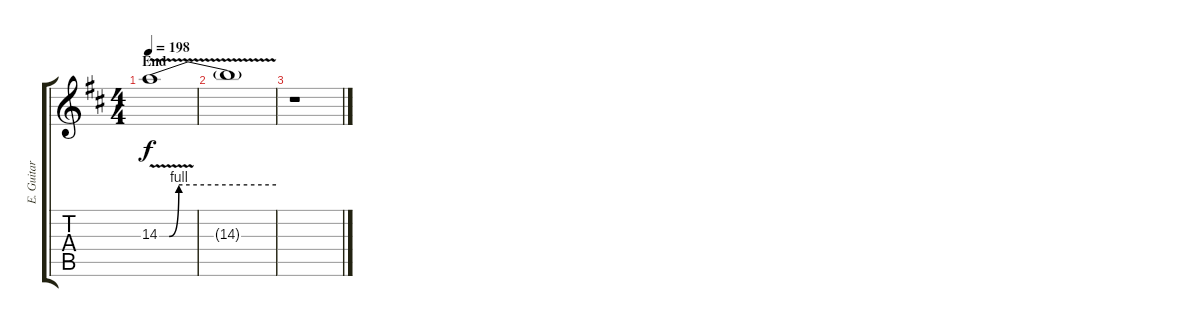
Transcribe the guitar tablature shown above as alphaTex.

\track ("E. Guitar II" "E. Guitar ") {instrument overdrivenguitar}
\staff {score tabs}
\tuning (E4 B3 G3 D3 A2 E2) {hide}
\ts (4 4)
\section ("" "End")
\tempo 198
\clef g2
\ks d
14.3{be (custom 0 0 5 0 10 4 60 4) v}.1{dy f} |
14.3{t}.1 |
r.1
